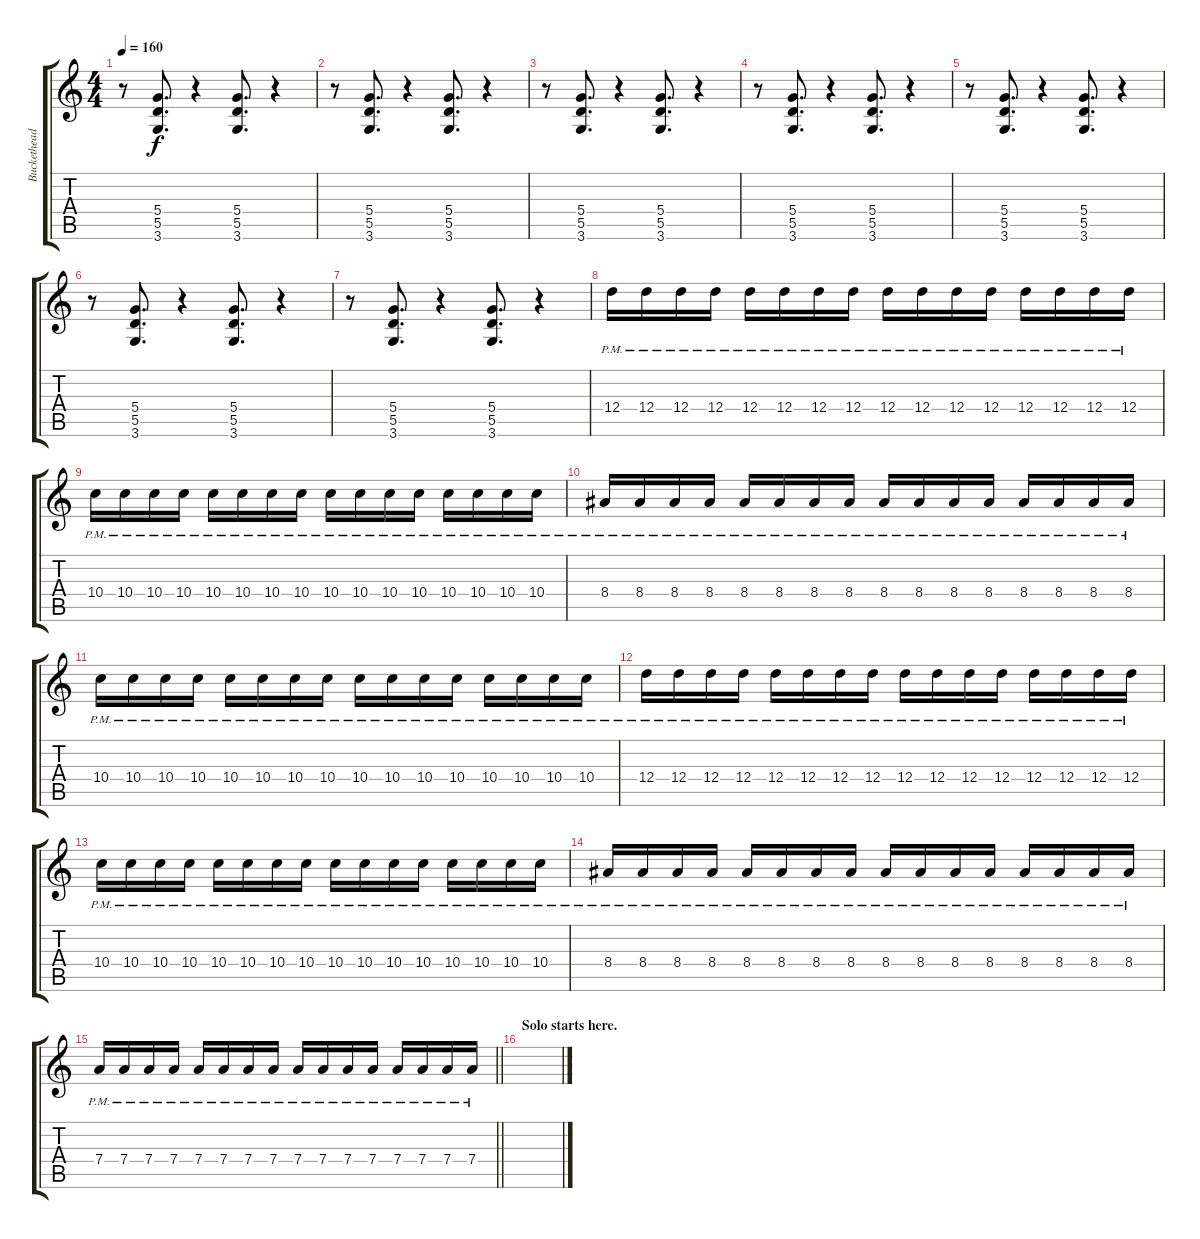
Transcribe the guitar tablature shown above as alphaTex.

\track ("Buckethead" "Buckethead") {instrument distortionguitar}
\staff {score tabs}
\tuning (E4 B3 G3 D3 A2 E2) {hide}
\ts (4 4)
\tempo 160
\clef g2
\ks c
r.8{dy f} (5.4 5.5 3.6).8{d} r.4 (5.4 5.5 3.6).8{d} r.4 |
r.8 (5.4 5.5 3.6).8{d} r.4 (5.4 5.5 3.6).8{d} r.4 |
r.8 (5.4 5.5 3.6).8{d} r.4 (5.4 5.5 3.6).8{d} r.4 |
r.8 (5.4 5.5 3.6).8{d} r.4 (5.4 5.5 3.6).8{d} r.4 |
r.8 (5.4 5.5 3.6).8{d} r.4 (5.4 5.5 3.6).8{d} r.4 |
r.8 (5.4 5.5 3.6).8{d} r.4 (5.4 5.5 3.6).8{d} r.4 |
r.8 (5.4 5.5 3.6).8{d} r.4 (5.4 5.5 3.6).8{d} r.4 |
12.4{pm}.16 12.4{pm}.16 12.4{pm}.16 12.4{pm}.16 12.4{pm}.16 12.4{pm}.16 12.4{pm}.16 12.4{pm}.16 12.4{pm}.16 12.4{pm}.16 12.4{pm}.16 12.4{pm}.16 12.4{pm}.16 12.4{pm}.16 12.4{pm}.16 12.4{pm}.16 |
10.4{pm}.16 10.4{pm}.16 10.4{pm}.16 10.4{pm}.16 10.4{pm}.16 10.4{pm}.16 10.4{pm}.16 10.4{pm}.16 10.4{pm}.16 10.4{pm}.16 10.4{pm}.16 10.4{pm}.16 10.4{pm}.16 10.4{pm}.16 10.4{pm}.16 10.4{pm}.16 |
8.4{pm}.16 8.4{pm}.16 8.4{pm}.16 8.4{pm}.16 8.4{pm}.16 8.4{pm}.16 8.4{pm}.16 8.4{pm}.16 8.4{pm}.16 8.4{pm}.16 8.4{pm}.16 8.4{pm}.16 8.4{pm}.16 8.4{pm}.16 8.4{pm}.16 8.4{pm}.16 |
10.4{pm}.16 10.4{pm}.16 10.4{pm}.16 10.4{pm}.16 10.4{pm}.16 10.4{pm}.16 10.4{pm}.16 10.4{pm}.16 10.4{pm}.16 10.4{pm}.16 10.4{pm}.16 10.4{pm}.16 10.4{pm}.16 10.4{pm}.16 10.4{pm}.16 10.4{pm}.16 |
12.4{pm}.16 12.4{pm}.16 12.4{pm}.16 12.4{pm}.16 12.4{pm}.16 12.4{pm}.16 12.4{pm}.16 12.4{pm}.16 12.4{pm}.16 12.4{pm}.16 12.4{pm}.16 12.4{pm}.16 12.4{pm}.16 12.4{pm}.16 12.4{pm}.16 12.4{pm}.16 |
10.4{pm}.16 10.4{pm}.16 10.4{pm}.16 10.4{pm}.16 10.4{pm}.16 10.4{pm}.16 10.4{pm}.16 10.4{pm}.16 10.4{pm}.16 10.4{pm}.16 10.4{pm}.16 10.4{pm}.16 10.4{pm}.16 10.4{pm}.16 10.4{pm}.16 10.4{pm}.16 |
8.4{pm}.16 8.4{pm}.16 8.4{pm}.16 8.4{pm}.16 8.4{pm}.16 8.4{pm}.16 8.4{pm}.16 8.4{pm}.16 8.4{pm}.16 8.4{pm}.16 8.4{pm}.16 8.4{pm}.16 8.4{pm}.16 8.4{pm}.16 8.4{pm}.16 8.4{pm}.16 |
\barLineRight lightlight
7.4{pm}.16 7.4{pm}.16 7.4{pm}.16 7.4{pm}.16 7.4{pm}.16 7.4{pm}.16 7.4{pm}.16 7.4{pm}.16 7.4{pm}.16 7.4{pm}.16 7.4{pm}.16 7.4{pm}.16 7.4{pm}.16 7.4{pm}.16 7.4{pm}.16 7.4{pm}.16 |
\section ("" "Solo starts here.")
